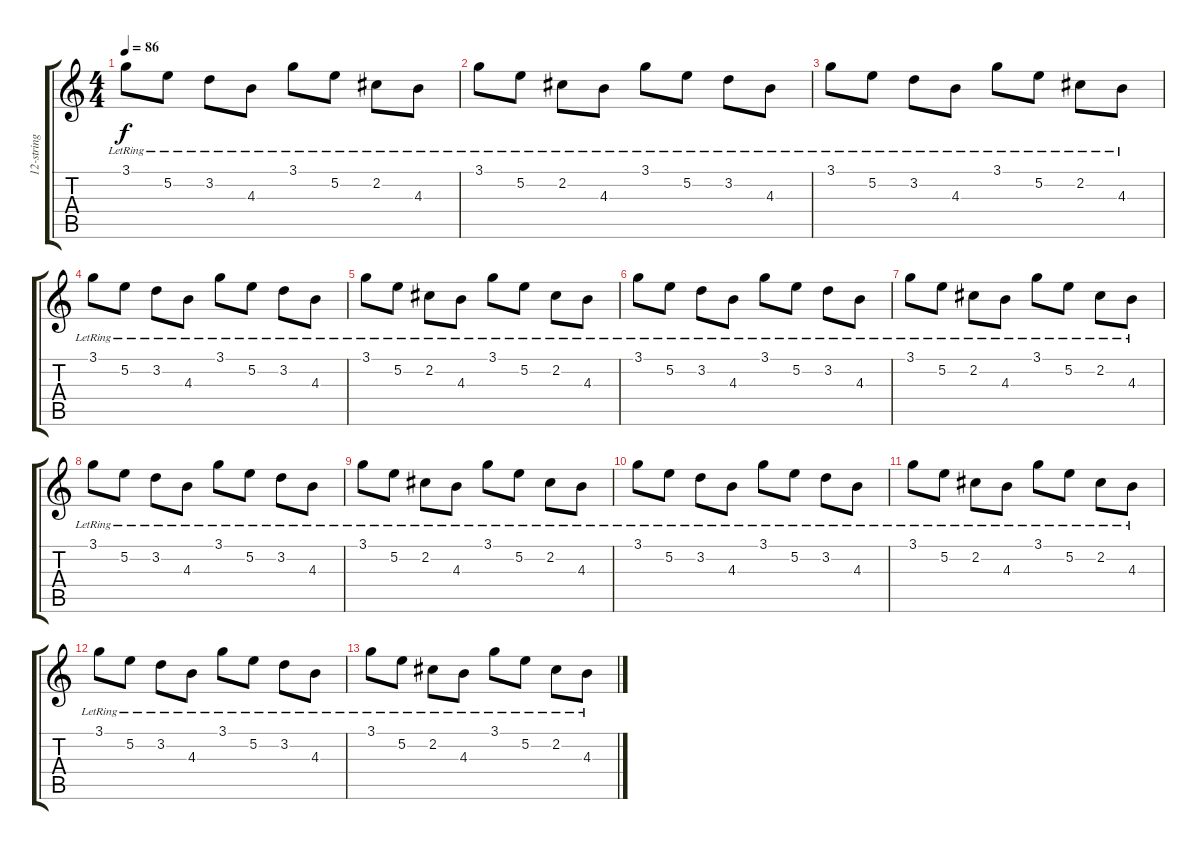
\track ("12-string guitar (Rutherford)" "12-string ") {instrument acousticguitarnylon}
\staff {score tabs}
\tuning (E4 B3 G3 D3 A2 E2) {hide}
\ts (4 4)
\tempo 86
\clef g2
\ks c
3.1{lr}.8{dy f} 5.2{lr}.8 3.2{lr}.8 4.3{lr}.8 3.1{lr}.8 5.2{lr}.8 2.2{lr}.8 4.3{lr}.8 |
3.1{lr}.8 5.2{lr}.8 2.2{lr}.8 4.3{lr}.8 3.1{lr}.8 5.2{lr}.8 3.2{lr}.8 4.3{lr}.8 |
3.1{lr}.8 5.2{lr}.8 3.2{lr}.8 4.3{lr}.8 3.1{lr}.8 5.2{lr}.8 2.2{lr}.8 4.3{lr}.8 |
3.1{lr}.8 5.2{lr}.8 3.2{lr}.8 4.3{lr}.8 3.1{lr}.8 5.2{lr}.8 3.2{lr}.8 4.3{lr}.8 |
3.1{lr}.8 5.2{lr}.8 2.2{lr}.8 4.3{lr}.8 3.1{lr}.8 5.2{lr}.8 2.2{lr}.8 4.3{lr}.8 |
3.1{lr}.8 5.2{lr}.8 3.2{lr}.8 4.3{lr}.8 3.1{lr}.8 5.2{lr}.8 3.2{lr}.8 4.3{lr}.8 |
3.1{lr}.8 5.2{lr}.8 2.2{lr}.8 4.3{lr}.8 3.1{lr}.8 5.2{lr}.8 2.2{lr}.8 4.3{lr}.8 |
3.1{lr}.8 5.2{lr}.8 3.2{lr}.8 4.3{lr}.8 3.1{lr}.8 5.2{lr}.8 3.2{lr}.8 4.3{lr}.8 |
3.1{lr}.8 5.2{lr}.8 2.2{lr}.8 4.3{lr}.8 3.1{lr}.8 5.2{lr}.8 2.2{lr}.8 4.3{lr}.8 |
3.1{lr}.8{volume 0} 5.2{lr}.8 3.2{lr}.8 4.3{lr}.8 3.1{lr}.8 5.2{lr}.8 3.2{lr}.8 4.3{lr}.8 |
3.1{lr}.8 5.2{lr}.8 2.2{lr}.8 4.3{lr}.8 3.1{lr}.8 5.2{lr}.8 2.2{lr}.8 4.3{lr}.8 |
3.1{lr}.8 5.2{lr}.8 3.2{lr}.8 4.3{lr}.8 3.1{lr}.8 5.2{lr}.8 3.2{lr}.8 4.3{lr}.8 |
3.1{lr}.8 5.2{lr}.8 2.2{lr}.8 4.3{lr}.8 3.1{lr}.8 5.2{lr}.8 2.2{lr}.8 4.3{lr}.8
